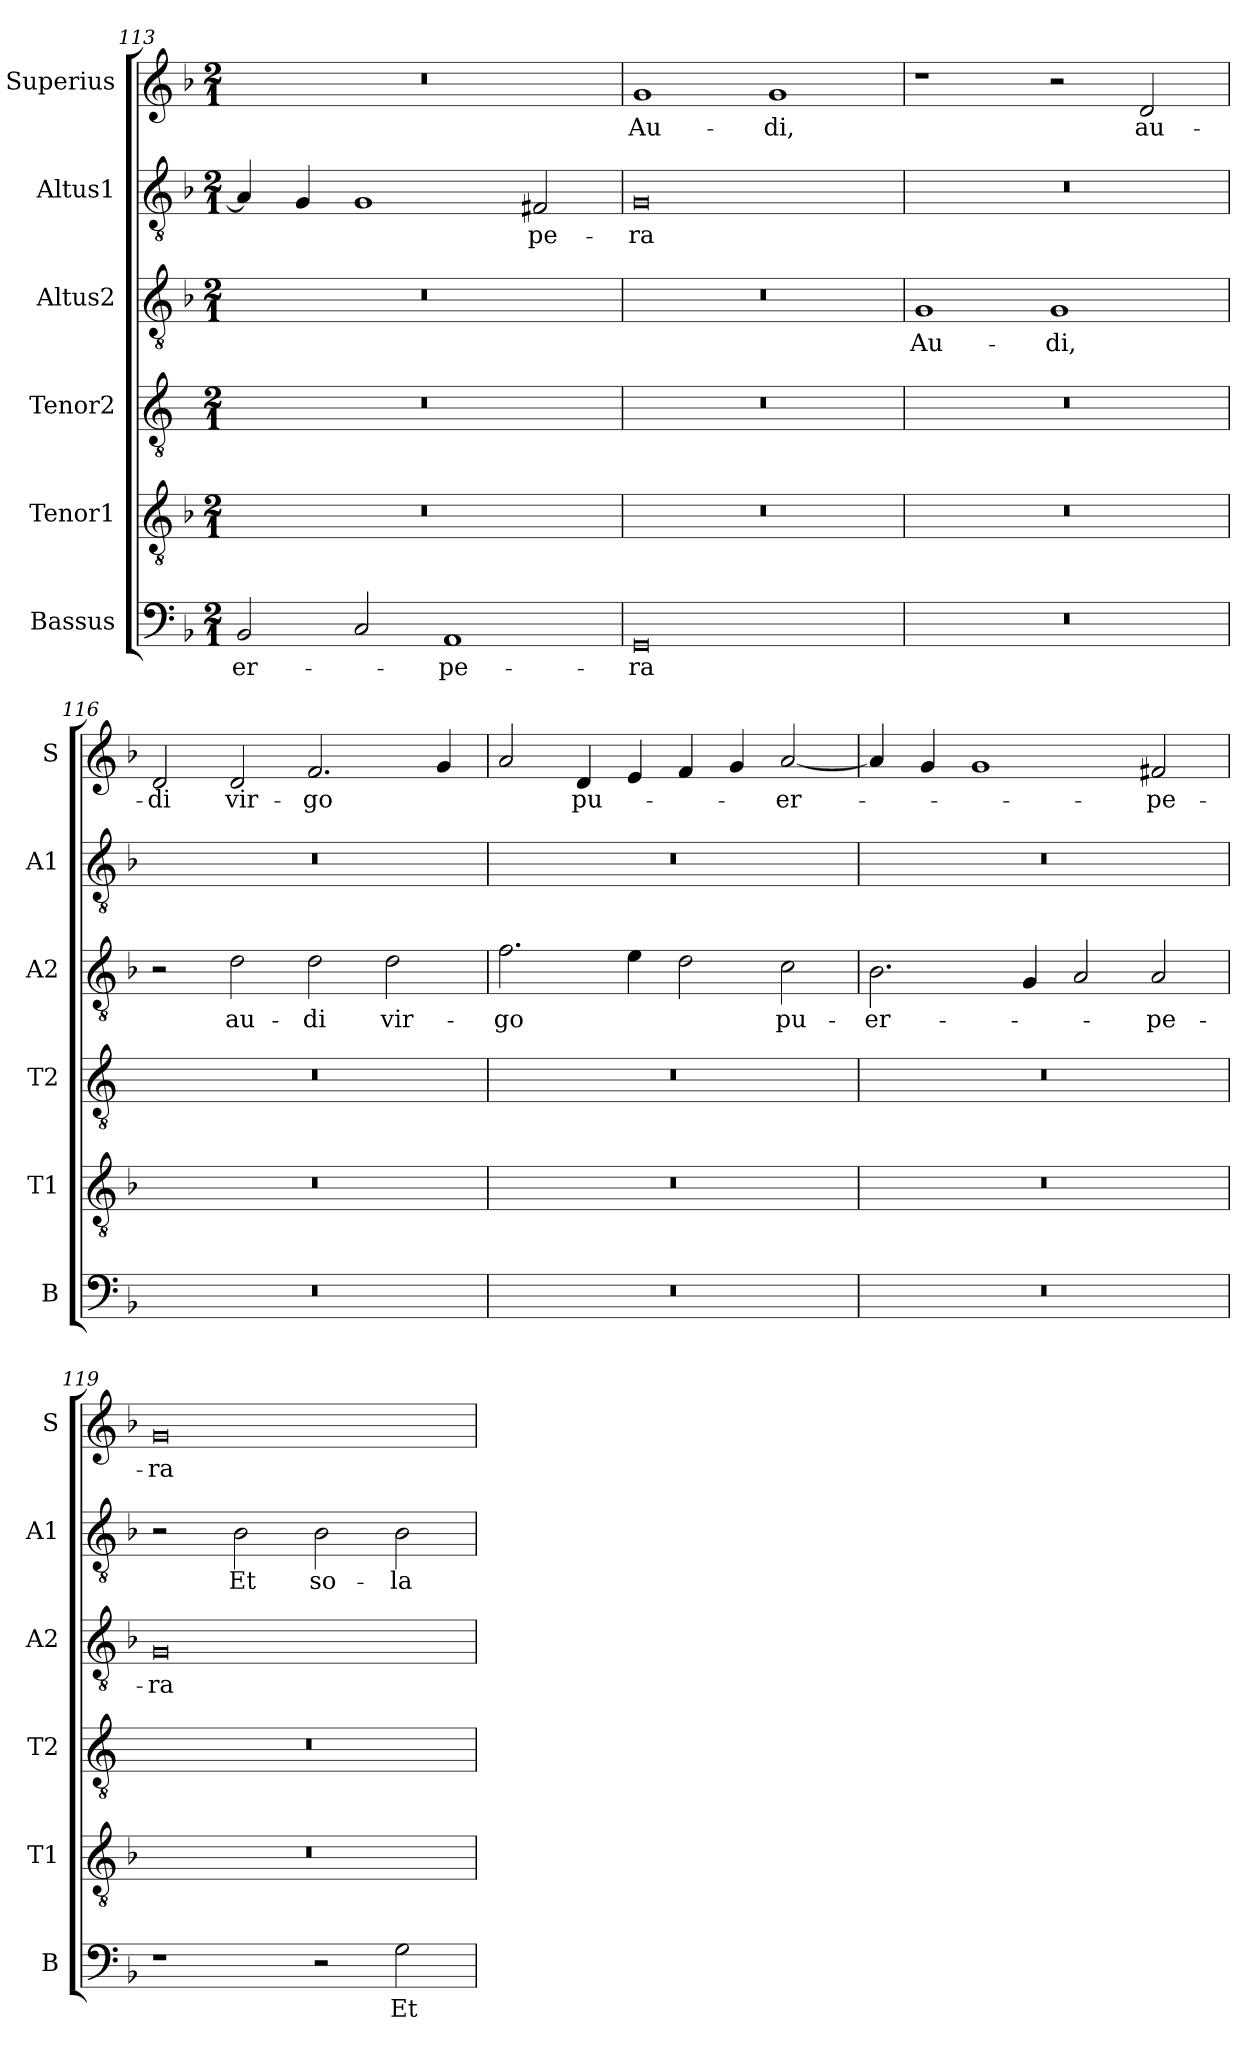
**kern	**text	**kern	**kern	**kern	**text	**kern	**text	**kern	**text
*part6	*part6	*part5	*part4	*part3	*part3	*part2	*part2	*part1	*part1
*staff6	*staff6	*staff5	*staff4	*staff3	*staff3	*staff2	*staff2	*staff1	*staff1
*I"Bassus	*	*I"Tenor1	*I"Tenor2	*I"Altus2	*	*I"Altus1	*	*I"Superius	*
*I'B	*	*I'T1	*I'T2	*I'A2	*	*I'A1	*	*I'S	*
*clefF4	*	*clefGv2	*clefGv2	*clefGv2	*	*clefGv2	*	*clefG2	*
*k[b-]	*	*k[b-]	*k[]	*k[b-]	*	*k[b-]	*	*k[b-]	*
*M2/1	*	*M2/1	*M2/1	*M2/1	*	*M2/1	*	*M2/1	*
=113	=113	=113	=113	=113	=113	=113	=113	=113	=113
2BB-/	-er-	0r	0r	0r	.	4A/]	.	0r	.
.	.	.	.	.	.	4G/	.	.	.
2C/	.	.	.	.	.	1G	.	.	.
1AA	-pe-	.	.	.	.	.	.	.	.
.	.	.	.	.	.	2F#X/	-pe-	.	.
=114	=114	=114	=114	=114	=114	=114	=114	=114	=114
0GG	-ra	0r	0r	0r	.	0G	-ra	1g	Au-
.	.	.	.	.	.	.	.	1g	-di,
=115	=115	=115	=115	=115	=115	=115	=115	=115	=115
0r	.	0r	0r	1G	Au-	0r	.	1r	.
.	.	.	.	1G	-di,	.	.	2r	.
.	.	.	.	.	.	.	.	2d/	au-
=116	=116	=116	=116	=116	=116	=116	=116	=116	=116
0r	.	0r	0r	2r	.	0r	.	2d/	-di
.	.	.	.	2d\	au-	.	.	2d/	vir-
.	.	.	.	2d\	-di	.	.	2.f/	-go
.	.	.	.	2d\	vir-	.	.	.	.
.	.	.	.	.	.	.	.	4g/	.
=117	=117	=117	=117	=117	=117	=117	=117	=117	=117
0r	.	0r	0r	2.f\	-go	0r	.	2a/	.
.	.	.	.	.	.	.	.	4d/	pu-
.	.	.	.	4e\	.	.	.	4e/	.
.	.	.	.	2d\	.	.	.	4f/	.
.	.	.	.	.	.	.	.	4g/	.
.	.	.	.	2c\	pu-	.	.	[2a/	-er-
=118	=118	=118	=118	=118	=118	=118	=118	=118	=118
0r	.	0r	0r	2.B-\	-er-	0r	.	4a/]	.
.	.	.	.	.	.	.	.	4g/	.
.	.	.	.	.	.	.	.	1g	.
.	.	.	.	4G/	.	.	.	.	.
.	.	.	.	2A/	.	.	.	.	.
.	.	.	.	2A/	-pe-	.	.	2f#X/	-pe-
=119	=119	=119	=119	=119	=119	=119	=119	=119	=119
1r	.	0r	0r	0G	-ra	2r	.	0g	-ra
.	.	.	.	.	.	2B-\	Et	.	.
2r	.	.	.	.	.	2B-\	so-	.	.
2G\	Et	.	.	.	.	2B-\	-la	.	.
=	=	=	=	=	=	=	=	=	=
*-	*-	*-	*-	*-	*-	*-	*-	*-	*-
